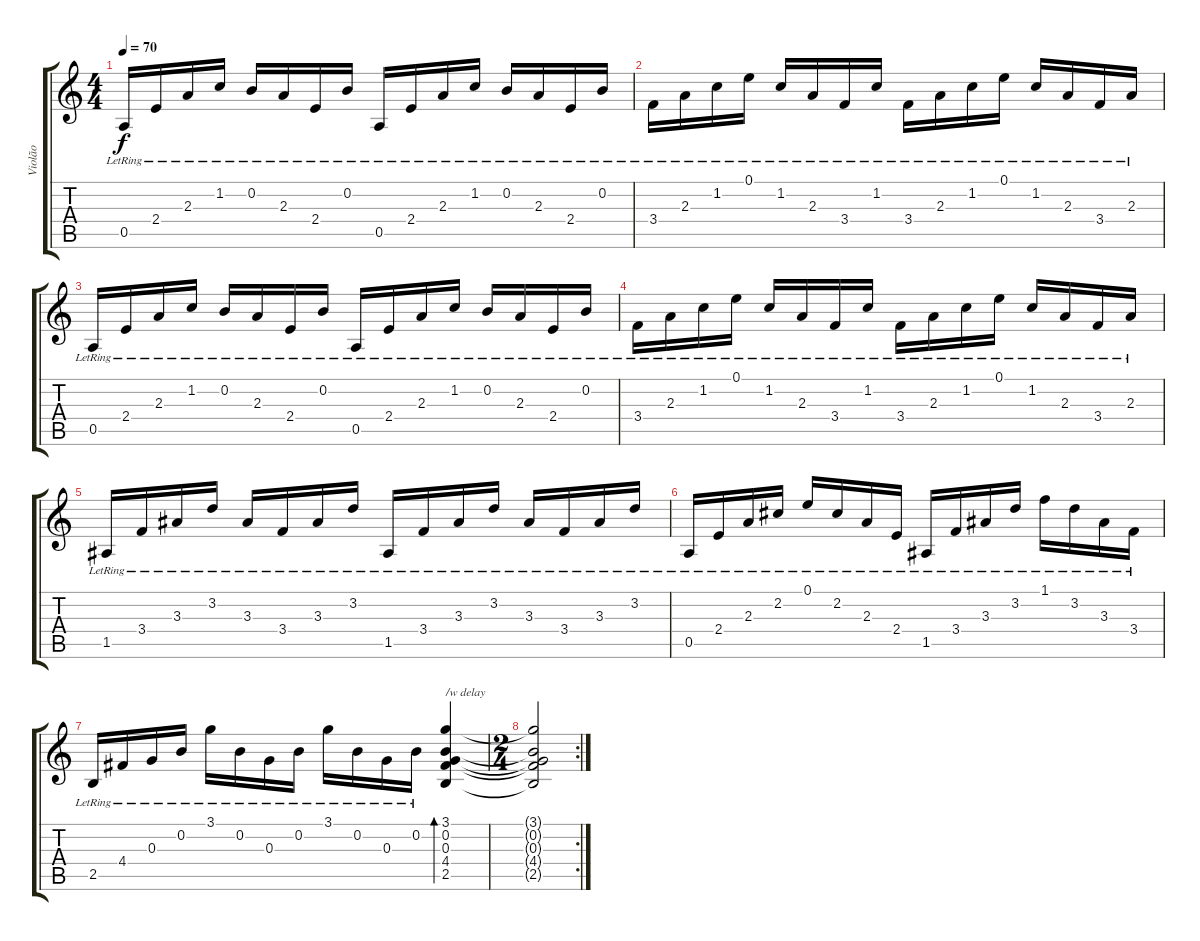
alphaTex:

\track ("Violão" "Violão") {instrument acousticguitarsteel}
\staff {score tabs}
\tuning (E4 B3 G3 D3 A2 E2) {hide}
\ts (4 4)
\tempo 70
\clef g2
\ks c
0.5{lr}.16{dy f} 2.4{lr}.16 2.3{lr}.16 1.2{lr}.16 0.2{lr}.16 2.3{lr}.16 2.4{lr}.16 0.2{lr}.16 0.5{lr}.16 2.4{lr}.16 2.3{lr}.16 1.2{lr}.16 0.2{lr}.16 2.3{lr}.16 2.4{lr}.16 0.2{lr}.16 |
3.4{lr}.16 2.3{lr}.16 1.2{lr}.16 0.1{lr}.16 1.2{lr}.16 2.3{lr}.16 3.4{lr}.16 1.2{lr}.16 3.4{lr}.16 2.3{lr}.16 1.2{lr}.16 0.1{lr}.16 1.2{lr}.16 2.3{lr}.16 3.4{lr}.16 2.3{lr}.16 |
0.5{lr}.16 2.4{lr}.16 2.3{lr}.16 1.2{lr}.16 0.2{lr}.16 2.3{lr}.16 2.4{lr}.16 0.2{lr}.16 0.5{lr}.16 2.4{lr}.16 2.3{lr}.16 1.2{lr}.16 0.2{lr}.16 2.3{lr}.16 2.4{lr}.16 0.2{lr}.16 |
3.4{lr}.16 2.3{lr}.16 1.2{lr}.16 0.1{lr}.16 1.2{lr}.16 2.3{lr}.16 3.4{lr}.16 1.2{lr}.16 3.4{lr}.16 2.3{lr}.16 1.2{lr}.16 0.1{lr}.16 1.2{lr}.16 2.3{lr}.16 3.4{lr}.16 2.3{lr}.16 |
1.5{lr}.16 3.4{lr}.16 3.3{lr}.16 3.2{lr}.16 3.3{lr}.16 3.4{lr}.16 3.3{lr}.16 3.2{lr}.16 1.5{lr}.16 3.4{lr}.16 3.3{lr}.16 3.2{lr}.16 3.3{lr}.16 3.4{lr}.16 3.3{lr}.16 3.2{lr}.16 |
0.5{lr}.16 2.4{lr}.16 2.3{lr}.16 2.2{lr}.16 0.1{lr}.16 2.2{lr}.16 2.3{lr}.16 2.4{lr}.16 1.5{lr}.16 3.4{lr}.16 3.3{lr}.16 3.2{lr}.16 1.1{lr}.16 3.2{lr}.16 3.3{lr}.16 3.4{lr}.16 |
2.5{lr}.16 4.4{lr}.16 0.3{lr}.16 0.2{lr}.16 3.1{lr}.16 0.2{lr}.16 0.3{lr}.16 0.2{lr}.16 3.1{lr}.16 0.2{lr}.16 0.3{lr}.16 0.2{lr}.16 (3.1 0.2 0.3 4.4 2.5).4{bd 120 txt "/w delay"} |
\rc 2
\ts (2 4)
(3.1{t} 0.2{t} 0.3{t} 4.4{t} 2.5{t}).2
